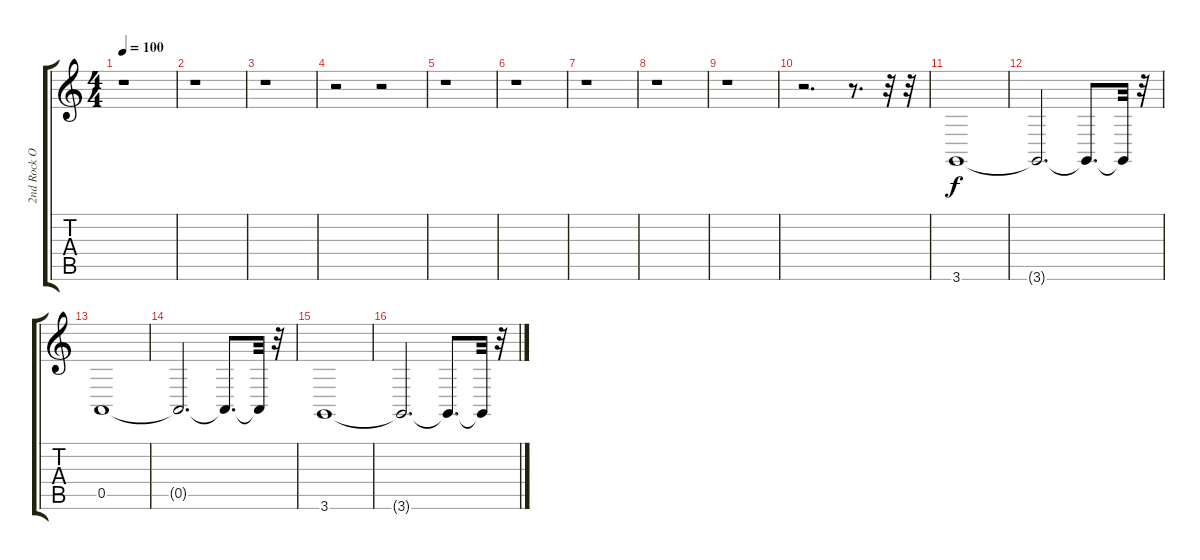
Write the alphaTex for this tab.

\track ("2nd Rock Organ" "2nd Rock O") {instrument rockorgan}
\staff {score tabs}
\tuning (E4 B3 G3 D3 A2 E2) {hide}
\ts (4 4)
\tempo 100
\clef g2
\ks c
r.1{dy f} |
r.1 |
r.1 |
r.2 r.2 |
r.1 |
r.1 |
r.1 |
r.1 |
r.1 |
r.2{d} r.8{d} r.32 r.32 |
3.6.1 |
3.6{t}.2{d} 3.6{t}.8{d} 3.6{t}.32 r.32 |
0.5.1 |
0.5{t}.2{d} 0.5{t}.8{d} 0.5{t}.32 r.32 |
3.6.1 |
3.6{t}.2{d} 3.6{t}.8{d} 3.6{t}.32 r.32
